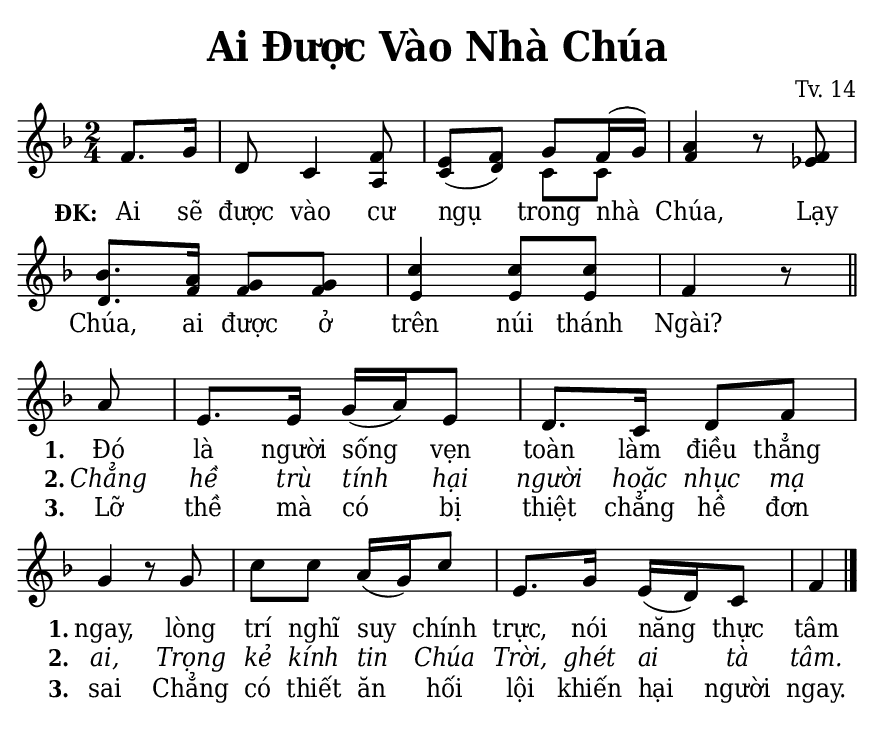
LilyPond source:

% Cài đặt chung\
\version "2.22.1"
\include "english.ly"

\header {
  title = \markup { \fontsize #1 "Ai Được Vào Nhà Chúa" }
  composer = "Tv. 14"
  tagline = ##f
}

% Nhạc phiên khúc
nhacPhienKhucSop = \relative c' {
  <> \tweak extra-offset #'(-6.5 . -3.5) _\markup { \bold "ĐK:" }
  \partial 4 f8. g16 |
  d8 c4 f8 |
  e (f) g f16 (g) |
  a4 r8 f |
  bf8. a16 g8 g |
  c4 c8 c |
  f,4 r8 \bar "||" \break
  
  a8 |
  e8. e16 g (a) e8 |
  d8. c16 d8 f |
  g4 r8 g |
  c c a16 (g) c8 |
  e,8. g16 e (d) c8 |
  f4 \bar "|."
}

nhacPhienKhucAlto = \relative c' {
  f8. g16 |
  d8 c4 a8 |
  c (d) c [c] |
  f4 r8 ef |
  d8. f16 f8 f |
  e4 e8 e |
  f4 r8
}

% Lời phiên khúc
loiPhienKhucSop = \lyrics {
  %\set stanza = "ĐK:"
  Ai sẽ được vào cư ngụ trong nhà Chúa,
  Lạy Chúa, ai được ở trên núi thánh Ngài?
  <<
    {
      \set stanza = "1."
      Đó là người sống vẹn toàn làm điều thẳng ngay,
      lòng trí nghĩ suy chính trực,
      nói năng thực tâm
    }
    \new Lyrics {
	    \set associatedVoice = "beSop"
	    \set stanza = "2."
      \override Lyrics.LyricText.font-shape = #'italic
	    Chẳng hề trù tính hại người
	    hoặc nhục mạ ai,
	    Trọng kẻ kính tin Chúa Trời,
	    ghét ai tà tâm.
    }
    \new Lyrics {
	    \set associatedVoice = "beSop"
	    \set stanza = "3."
	    Lỡ thề mà có bị thiệt chẳng hề đơn sai
	    Chẳng có thiết ăn hối lội khiến hại người ngay.
    }
  >>
}

% Dàn trang
\paper {
  #(set-paper-size "a5")
  top-margin = 3\mm
  bottom-margin = 3\mm
  left-margin = 3\mm
  right-margin = 3\mm
  indent = #0
  #(define fonts
	 (make-pango-font-tree "Deja Vu Serif Condensed"
	 		       "Deja Vu Serif Condensed"
			       "Deja Vu Serif Condensed"
			       (/ 20 20)))
  print-page-number = ##f
}

TongNhip = {
  \key f \major \time 2/4
  \set Timing.beamExceptions = #'()
  \set Timing.baseMoment = #(ly:make-moment 1/4)
}

% mã nguồn cho những chức năng chưa hỗ trợ trong phiên bản lilypond hiện tại
% cung cấp bởi cộng đồng lilypond khi gửi email đến lilypond-user@gnu.org
% Đổi kích thước nốt cho bè phụ
notBePhu =
#(define-music-function (font-size music) (number? ly:music?)
   (for-some-music
     (lambda (m)
       (if (music-is-of-type? m 'rhythmic-event)
           (begin
             (set! (ly:music-property m 'tweaks)
                   (cons `(font-size . ,font-size)
                         (ly:music-property m 'tweaks)))
             #t)
           #f))
     music)
   music)

% in số phiên khúc trên mỗi dòng
#(define (add-grob-definition grob-name grob-entry)
    (set! all-grob-descriptions
          (cons ((@@ (lily) completize-grob-entry)
                 (cons grob-name grob-entry))
                all-grob-descriptions)))

#(add-grob-definition
   'StanzaNumberSpanner
   `((direction . ,LEFT)
     (font-series . bold)
     (padding . 0.5)
     (side-axis . ,X)
     (stencil . ,ly:text-interface::print)
     (X-offset . ,ly:side-position-interface::x-aligned-side)
     (Y-extent . ,grob::always-Y-extent-from-stencil)
     (meta . ((class . Spanner)
              (interfaces . (font-interface
                             side-position-interface
                             stanza-number-interface
                             text-interface))))))

\layout {
   \context {
     \Global
     \grobdescriptions #all-grob-descriptions
   }
   \context {
     \Score
     \remove Stanza_number_align_engraver
     \consists
       #(lambda (context)
          (let ((texts '())
                (syllables '()))
            (make-engraver
             (acknowledgers
              ((stanza-number-interface engraver grob source-engraver)
                 (set! texts (cons grob texts)))
              ((lyric-syllable-interface engraver grob source-engraver)
                 (set! syllables (cons grob syllables))))
             ((stop-translation-timestep engraver)
                (for-each
                 (lambda (text)
                   (for-each
                    (lambda (syllable)
                      (ly:pointer-group-interface::add-grob text
'side-support-elements syllable))
                    syllables))
                 texts)
                (set! syllables '())))))
   }
   \context {
     \Lyrics
     \remove Stanza_number_engraver
     \consists
       #(lambda (context)
          (let ((text #f)
                (last-stanza #f))
            (make-engraver
             ((process-music engraver)
                (let ((stanza (ly:context-property context 'stanza #f)))
                  (if (and stanza (not (equal? stanza last-stanza)))
                      (let ((column (ly:context-property context
'currentCommandColumn)))
                        (set! last-stanza stanza)
                        (if text
                            (ly:spanner-set-bound! text RIGHT column))

                        (set! text (ly:engraver-make-grob engraver
'StanzaNumberSpanner '()))
                        (ly:grob-set-property! text 'text stanza)
                        (ly:spanner-set-bound! text LEFT column)))))
             ((finalize engraver)
                (if text
                    (let ((column (ly:context-property context
'currentCommandColumn)))
                      (ly:spanner-set-bound! text RIGHT column)))))))
     \override StanzaNumberSpanner.horizon-padding = 10000
   }
}
% kết thúc mã nguồn

\score {
  \new ChoirStaff <<
    \new Staff \with {
        \consists "Merge_rests_engraver"
        printPartCombineTexts = ##f
      }
      <<
      \new Voice \TongNhip \partCombine 
        \nhacPhienKhucSop
        \notBePhu -1 { \nhacPhienKhucAlto }
      \new NullVoice = beSop \nhacPhienKhucSop
      \new Lyrics \lyricsto beSop \loiPhienKhucSop
      >>
  >>
  \layout {
    \override Lyrics.LyricSpace.minimum-distance = #1.5
    \override Score.BarNumber.break-visibility = ##(#f #f #f)
    \override Score.SpacingSpanner.uniform-stretching = ##t
  } 
}
